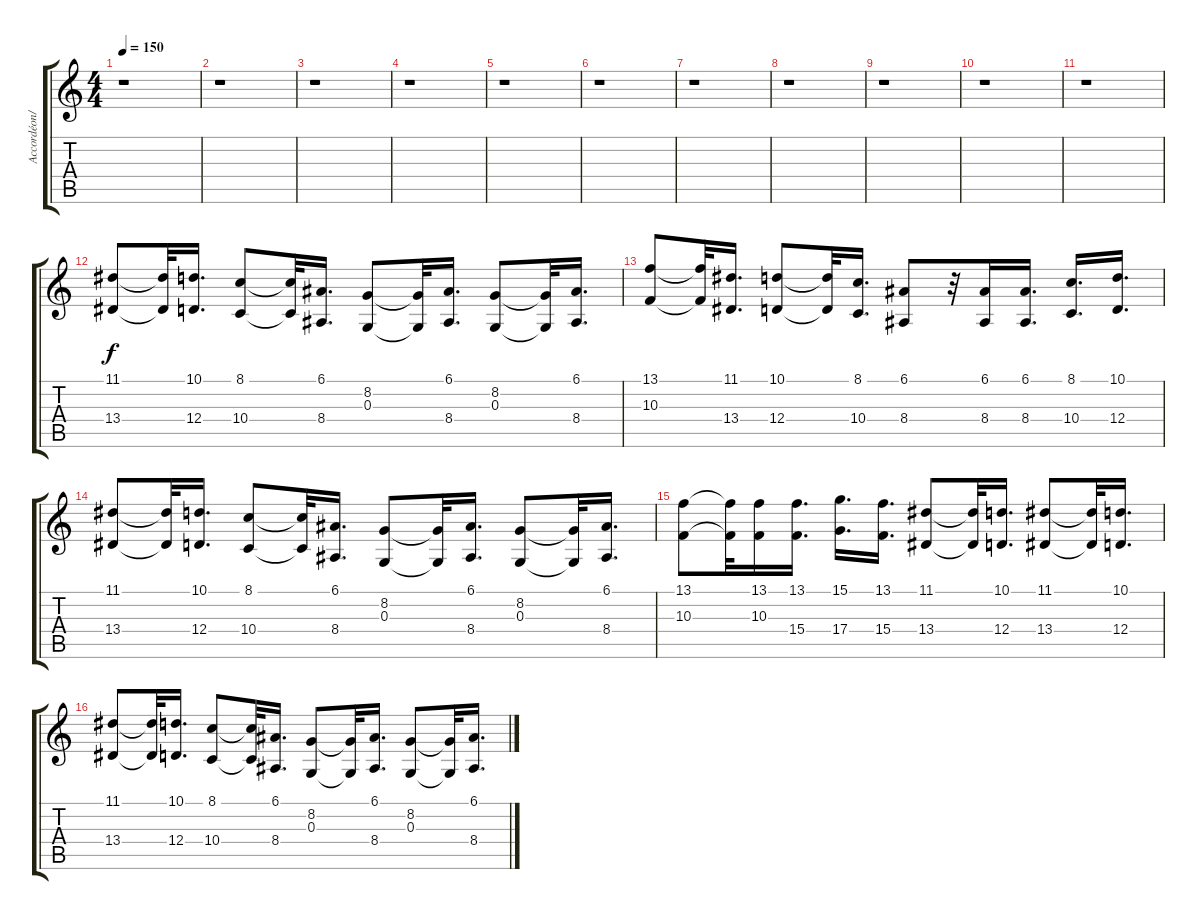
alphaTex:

\track ("Accordéon/Juho" "Accordéon/") {instrument accordion}
\staff {score tabs}
\tuning (E4 B3 G3 D3 A2 E2) {hide}
\ts (4 4)
\tempo 150
\clef g2
\ks c
r.1{dy f} |
r.1 |
r.1 |
r.1 |
r.1 |
r.1 |
r.1 |
r.1 |
r.1 |
r.1 |
r.1 |
(11.1 13.4).8 (11.1{t} 13.4{t}).32 (10.1 12.4).16{d} (8.1 10.4).8 (8.1{t} 10.4{t}).32 (6.1 8.4).16{d} (8.2 0.3).8 (8.2{t} 0.3{t}).32 (6.1 8.4).16{d} (8.2 0.3).8 (8.2{t} 0.3{t}).32 (6.1 8.4).16{d} |
(13.1 10.3).8 (13.1{t} 10.3{t}).32 (11.1 13.4).16{d} (10.1 12.4).8 (10.1{t} 12.4{t}).32 (8.1 10.4).16{d} (6.1 8.4).8 r.32 (6.1 8.4).16 (6.1 8.4).16{d} (8.1 10.4).16{d} (10.1 12.4).16{d} |
(11.1 13.4).8 (11.1{t} 13.4{t}).32 (10.1 12.4).16{d} (8.1 10.4).8 (8.1{t} 10.4{t}).32 (6.1 8.4).16{d} (8.2 0.3).8 (8.2{t} 0.3{t}).32 (6.1 8.4).16{d} (8.2 0.3).8 (8.2{t} 0.3{t}).32 (6.1 8.4).16{d} |
(13.1 10.3).8 (13.1{t} 10.3{t}).32 (13.1 10.3).16 (13.1 15.4).16{d} (15.1 17.4).16{d} (13.1 15.4).16{d} (11.1 13.4).8 (11.1{t} 13.4{t}).32 (10.1 12.4).16{d} (11.1 13.4).8 (11.1{t} 13.4{t}).32 (10.1 12.4).16{d} |
(11.1 13.4).8 (11.1{t} 13.4{t}).32 (10.1 12.4).16{d} (8.1 10.4).8 (8.1{t} 10.4{t}).32 (6.1 8.4).16{d} (8.2 0.3).8 (8.2{t} 0.3{t}).32 (6.1 8.4).16{d} (8.2 0.3).8 (8.2{t} 0.3{t}).32 (6.1 8.4).16{d}
